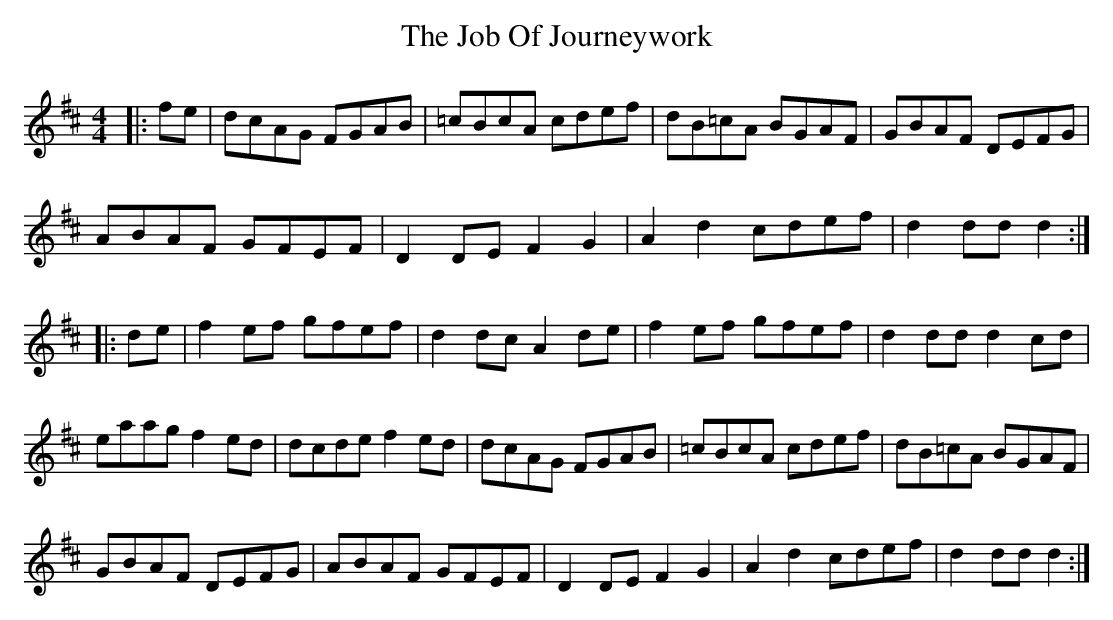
X:1
T: The Job Of Journeywork
M: 4/4
L: 1/8
K: Dmaj
|:fe|dcAG FGAB|=cBcA cdef|dB=cA BGAF|GBAF DEFG|
ABAF GFEF|D2DE F2 G2|A2 d2 cdef|d2 dd d2:|
|:de|f2 ef gfef|d2 dc A2 de|f2 ef gfef|d2 dd d2 cd|
eaag f2 ed|dcde f2 ed|dcAG FGAB|=cBcA cdef|dB=cA BGAF|
GBAF DEFG|ABAF GFEF|D2 DE F2 G2|A2 d2 cdef|d2 dd d2:|
